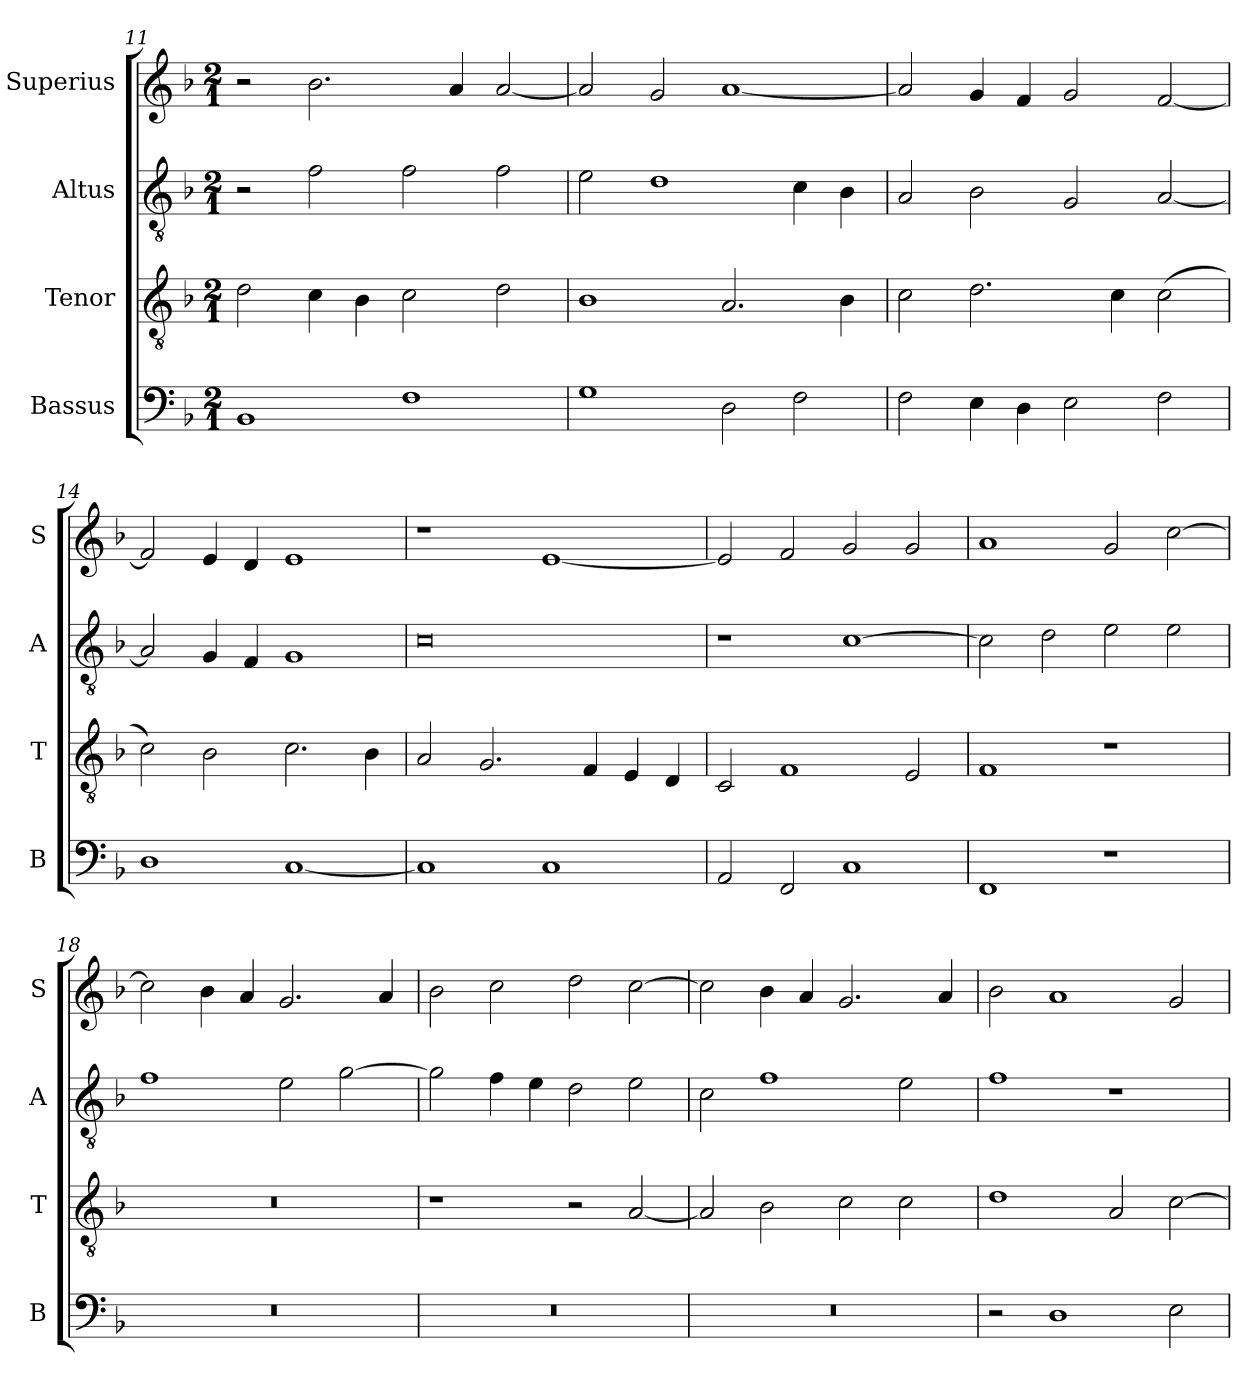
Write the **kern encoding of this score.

**kern	**kern	**kern	**kern
*part4	*part3	*part2	*part1
*staff4	*staff3	*staff2	*staff1
*I"Bassus	*I"Tenor	*I"Altus	*I"Superius
*I'B	*I'T	*I'A	*I'S
*clefF4	*clefGv2	*clefGv2	*clefG2
*k[b-]	*k[b-]	*k[b-]	*k[b-]
*F:	*F:	*F:	*F:
*M2/1	*M2/1	*M2/1	*M2/1
=11	=11	=11	=11
1BB-	2d	2r	2r
.	4c	2f	2.b-
.	4B-	.	.
1F	2c	2f	.
.	.	.	4a
.	2d	2f	[2a
=12	=12	=12	=12
1G	1B-	2e	2a]
.	.	1d	2g
2D	2.A	.	[1a
2F	.	4c	.
.	4B-	4B-	.
=13	=13	=13	=13
2F	2c	2A	2a]
4E	2.d	2B-	4g
4D	.	.	4f
2E	.	2G	2g
.	4c	.	.
2F	(2c	[2A	[2f
=14	=14	=14	=14
1D	2c)	2A]	2f]
.	2B-	4G	4e
.	.	4F	4d
[1C	2.c	1G	1e
.	4B-	.	.
=15	=15	=15	=15
1C]	2A	0c	1r
.	2.G	.	.
1C	.	.	[1e
.	4F	.	.
.	4E	.	.
.	4D	.	.
=16	=16	=16	=16
2AA	2C	1r	2e]
2FF	1F	.	2f
1C	.	[1c	2g
.	2E	.	2g
=17	=17	=17	=17
1FF	1F	2c]	1a
.	.	2d	.
1r	1r	2e	2g
.	.	2e	[2cc
=18	=18	=18	=18
0r	0r	1f	2cc]
.	.	.	4b-
.	.	.	4a
.	.	2e	2.g
.	.	[2g	.
.	.	.	4a
=19	=19	=19	=19
0r	1r	2g]	2b-
.	.	4f	2cc
.	.	4e	.
.	2r	2d	2dd
.	[2A	2e	[2cc
=20	=20	=20	=20
0r	2A]	2c	2cc]
.	2B-	1f	4b-
.	.	.	4a
.	2c	.	2.g
.	2c	2e	.
.	.	.	4a
=21	=21	=21	=21
2r	1d	1f	2b-
1D	.	.	1a
.	2A	1r	.
2E	[2c	.	2g
=	=	=	=
*-	*-	*-	*-
